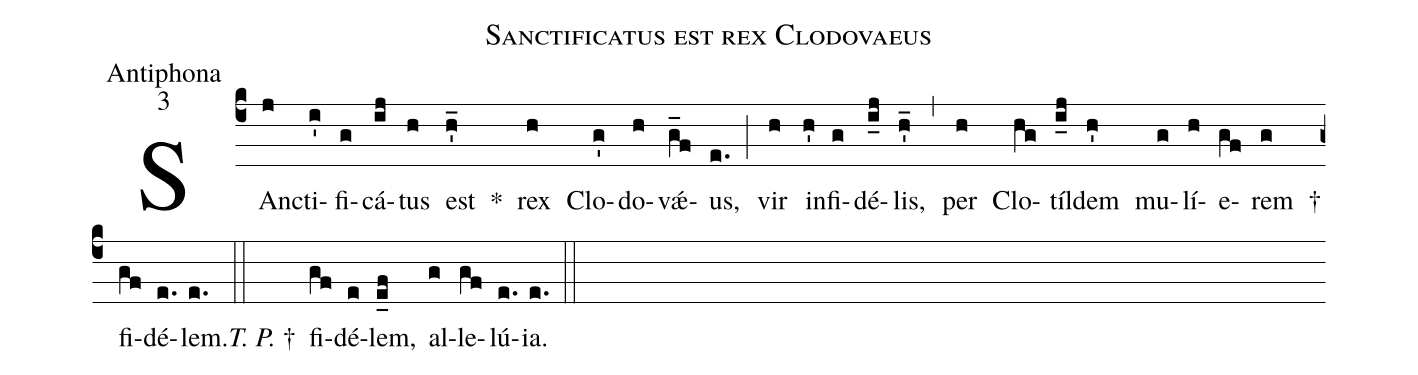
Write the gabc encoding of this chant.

name:Sanctificatus est rex Clodovaeus;
office-part:Antiphona;
mode:3;
%%
(c4)SAnc(j)ti(i')fi(g)cá(ij)tus(h) est(h'_) *() rex(h) Clo(g')do(h)vǽ(g_f)us,(e.) (;) vir(h) in(h')fi(g)dé(i_j)lis,(h'_) (,) per(h) Clo(hg)tíl(i_j)dem(h') mu(g)lí(h)e(gf)rem(g) †() fi(gf)dé(e.)lem.(e.) (::) <i>T. P.</i> †() fi(gf)dé(e)lem,(e_f) al(g)le(gf)lú(e.)ia.(e.) (::)
